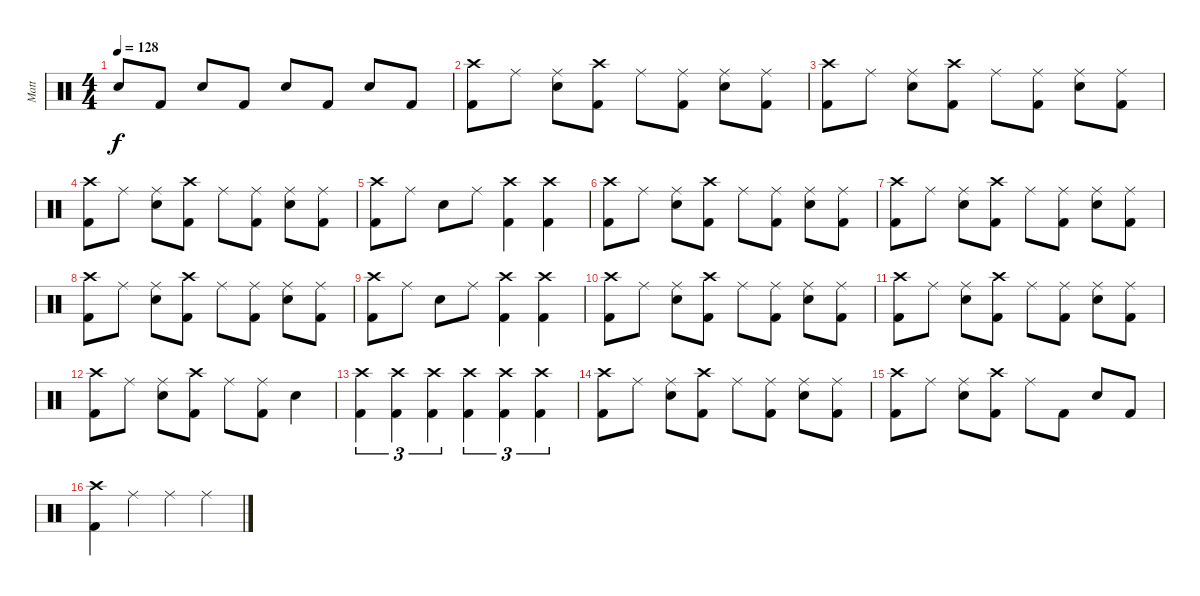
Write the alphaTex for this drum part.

\track ("Matt" "Matt") {instrument percussion}
\staff {score}
\articulation defaults
\ts (4 4)
\tempo 128
\clef neutral
\ks c "Electric Snare (hit)".8{dy f} "Kick (hit) 2".8 "Electric Snare (hit)".8 "Kick (hit) 2".8 "Electric Snare (hit)".8 "Kick (hit) 2".8 "Electric Snare (hit)".8 "Kick (hit) 2".8
|
("Crash high (hit)" "Kick (hit) 2").8 "Ride (middle)".8 ("Ride (middle)" "Electric Snare (hit)").8 ("Crash high (hit)" "Kick (hit) 2").8 "Ride (middle)".8 ("Ride (middle)" "Kick (hit) 2").8 ("Ride (middle)" "Electric Snare (hit)").8 ("Ride (middle)" "Kick (hit) 2").8 |
("Crash high (hit)" "Kick (hit) 2").8 "Ride (middle)".8 ("Ride (middle)" "Electric Snare (hit)").8 ("Crash high (hit)" "Kick (hit) 2").8 "Ride (middle)".8 ("Ride (middle)" "Kick (hit) 2").8 ("Ride (middle)" "Electric Snare (hit)").8 ("Ride (middle)" "Kick (hit) 2").8 |
("Crash high (hit)" "Kick (hit) 2").8 "Ride (middle)".8 ("Ride (middle)" "Electric Snare (hit)").8 ("Crash high (hit)" "Kick (hit) 2").8 "Ride (middle)".8 ("Ride (middle)" "Kick (hit) 2").8 ("Ride (middle)" "Electric Snare (hit)").8 ("Ride (middle)" "Kick (hit) 2").8 |
("Crash high (hit)" "Kick (hit) 2").8 "Ride (middle)".8 "Electric Snare (hit)".8 "Ride (middle)".8 ("Crash high (hit)" "Kick (hit) 2").4 ("Crash high (hit)" "Kick (hit) 2").4 |
("Crash high (hit)" "Kick (hit) 2").8 "Ride (middle)".8 ("Ride (middle)" "Electric Snare (hit)").8 ("Crash high (hit)" "Kick (hit) 2").8 "Ride (middle)".8 ("Ride (middle)" "Kick (hit) 2").8 ("Ride (middle)" "Electric Snare (hit)").8 ("Ride (middle)" "Kick (hit) 2").8 |
("Crash high (hit)" "Kick (hit) 2").8 "Ride (middle)".8 ("Ride (middle)" "Electric Snare (hit)").8 ("Crash high (hit)" "Kick (hit) 2").8 "Ride (middle)".8 ("Ride (middle)" "Kick (hit) 2").8 ("Ride (middle)" "Electric Snare (hit)").8 ("Ride (middle)" "Kick (hit) 2").8 |
("Crash high (hit)" "Kick (hit) 2").8 "Ride (middle)".8 ("Ride (middle)" "Electric Snare (hit)").8 ("Crash high (hit)" "Kick (hit) 2").8 "Ride (middle)".8 ("Ride (middle)" "Kick (hit) 2").8 ("Ride (middle)" "Electric Snare (hit)").8 ("Ride (middle)" "Kick (hit) 2").8 |
("Crash high (hit)" "Kick (hit) 2").8 "Ride (middle)".8 "Electric Snare (hit)".8 "Ride (middle)".8 ("Crash high (hit)" "Kick (hit) 2").4 ("Crash high (hit)" "Kick (hit) 2").4 |
("Crash high (hit)" "Kick (hit) 2").8 "Ride (middle)".8 ("Ride (middle)" "Electric Snare (hit)").8 ("Crash high (hit)" "Kick (hit) 2").8 "Ride (middle)".8 ("Ride (middle)" "Kick (hit) 2").8 ("Ride (middle)" "Electric Snare (hit)").8 ("Ride (middle)" "Kick (hit) 2").8 |
("Crash high (hit)" "Kick (hit) 2").8 "Ride (middle)".8 ("Ride (middle)" "Electric Snare (hit)").8 ("Crash high (hit)" "Kick (hit) 2").8 "Ride (middle)".8 ("Ride (middle)" "Kick (hit) 2").8 ("Ride (middle)" "Electric Snare (hit)").8 ("Ride (middle)" "Kick (hit) 2").8 |
("Crash high (hit)" "Kick (hit) 2").8 "Ride (middle)".8 ("Ride (middle)" "Electric Snare (hit)").8 ("Crash high (hit)" "Kick (hit) 2").8 "Ride (middle)".8 ("Ride (middle)" "Kick (hit) 2").8 "Electric Snare (hit)".4 |
("Crash high (hit)" "Kick (hit) 2").4{tu (3 2)} ("Crash high (hit)" "Kick (hit) 2").4{tu (3 2)} ("Crash high (hit)" "Kick (hit) 2").4{tu (3 2)} ("Crash high (hit)" "Kick (hit) 2").4{tu (3 2)} ("Crash high (hit)" "Kick (hit) 2").4{tu (3 2)} ("Crash high (hit)" "Kick (hit) 2").4{tu (3 2)} |
("Crash high (hit)" "Kick (hit) 2").8 "Ride (middle)".8 ("Ride (middle)" "Electric Snare (hit)").8 ("Crash high (hit)" "Kick (hit) 2").8 "Ride (middle)".8 ("Ride (middle)" "Kick (hit) 2").8 ("Ride (middle)" "Electric Snare (hit)").8 ("Ride (middle)" "Kick (hit) 2").8 |
("Crash high (hit)" "Kick (hit) 2").8 "Ride (middle)".8 ("Ride (middle)" "Electric Snare (hit)").8 ("Crash high (hit)" "Kick (hit) 2").8 "Ride (middle)".8 "Kick (hit) 2".8 "Electric Snare (hit)".8 "Kick (hit) 2".8 |
("Crash high (hit)" "Kick (hit) 2").4 "Ride (middle)".4 "Ride (middle)".4 "Ride (middle)".4
